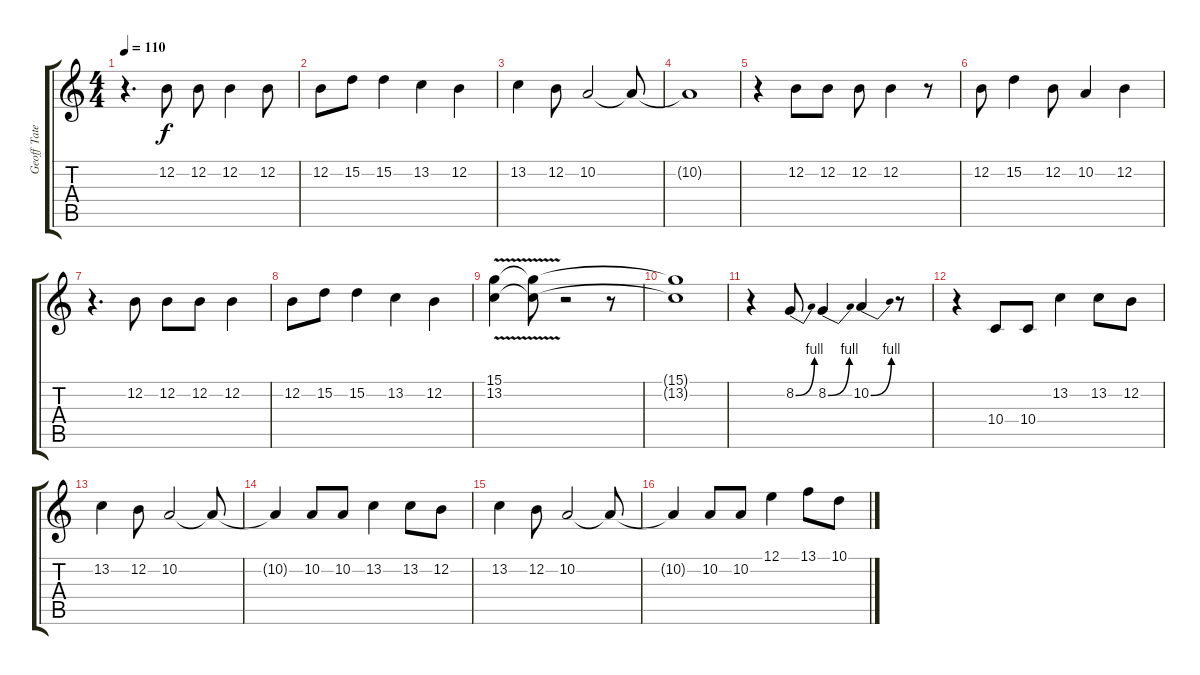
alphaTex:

\track ("Geoff Tate" "Geoff Tate") {instrument tenorsax}
\staff {score tabs}
\tuning (E4 B3 G3 D3 A2 E2) {hide}
\ts (4 4)
\tempo 110
\clef g2
\ks c
r.4{d dy f} 12.2.8 12.2.8 12.2.4 12.2.8 |
12.2.8 15.2.8 15.2.4 13.2.4 12.2.4 |
13.2.4 12.2.8 10.2.2 10.2{t}.8 |
10.2{t}.1 |
r.4 12.2.8 12.2.8 12.2.8 12.2.4 r.8 |
12.2.8 15.2.4 12.2.8 10.2.4 12.2.4 |
r.4{d} 12.2.8 12.2.8 12.2.8 12.2.4 |
12.2.8 15.2.8 15.2.4 13.2.4 12.2.4 |
(15.1{v} 13.2{v}).4 (15.1{t} 13.2{t}).8 r.2 r.8 |
(15.1{t} 13.2{t}).1 |
r.4 8.2{be (bend 0 0 60 4)}.8 8.2{be (bend 0 0 60 4)}.4 10.2{be (bend 0 0 60 4)}.4 r.8 |
r.4 10.4.8 10.4.8 13.2.4 13.2.8 12.2.8 |
13.2.4 12.2.8 10.2.2 10.2{t}.8 |
10.2{t}.4 10.2.8 10.2.8 13.2.4 13.2.8 12.2.8 |
13.2.4 12.2.8 10.2.2 10.2{t}.8 |
10.2{t}.4 10.2.8 10.2.8 12.1.4 13.1.8 10.1.8
